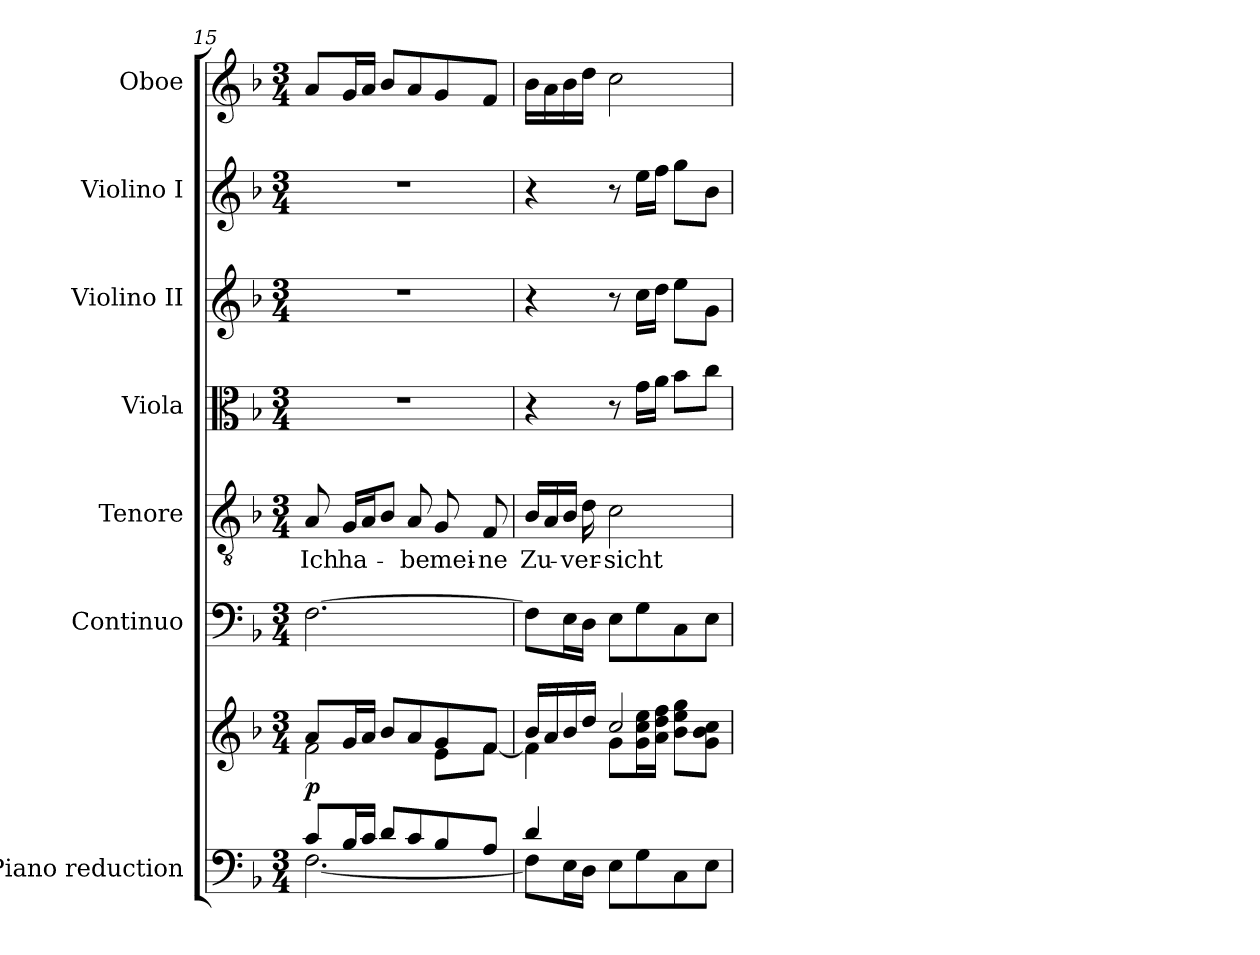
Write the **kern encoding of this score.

**kern	**kern	**dynam	**kern	**kern	**text	**kern	**kern	**kern	**kern
*part7	*part7	*part7	*part6	*part5	*part5	*part4	*part3	*part2	*part1
*staff8	*staff7	*staff7/8	*staff6	*staff5	*staff5	*staff4	*staff3	*staff2	*staff1
*I"Piano reduction	*	*	*I"Continuo	*I"Tenore	*	*I"Viola	*I"Violino II	*I"Violino I	*I"Oboe
*I'Pno	*	*	*	*	*	*I'Vla	*I'Vln	*I'Vln	*I'Ob
*clefF4	*clefG2	*	*clefF4	*clefGv2	*	*clefC3	*clefG2	*clefG2	*clefG2
*k[b-]	*k[b-]	*	*k[b-]	*k[b-]	*	*k[b-]	*k[b-]	*k[b-]	*k[b-]
*M3/4	*M3/4	*	*M3/4	*M3/4	*	*M3/4	*M3/4	*M3/4	*M3/4
=15	=15	=15	=15	=15	=15	=15	=15	=15	=15
*^	*^	*	*	*	*	*	*	*	*
!	!	!	!	!LO:DY:b	!	!	!LO:LY:b	!	!	!	!
8c/L	[2.F\	8a/L	2f\	p	[2.F\	8A/	Ich	2.r	2.r	2.r	8a/L
!	!	!	!	!	!	!	!LO:LY:b	!	!	!	!
16B-/L	.	16g/L	.	.	.	16G/LL	ha-	.	.	.	16g/L
16c/JJ	.	16a/JJ	.	.	.	16A/J	.	.	.	.	16a/JJ
8d/L	.	8b-/L	.	.	.	8B-/J	.	.	.	.	8b-/L
!	!	!	!	!	!	!	!LO:LY:b	!	!	!	!
8c/	.	8a/	.	.	.	8A/	-be	.	.	.	8a/
!	!	!	!	!	!	!	!LO:LY:b	!	!	!	!
8B-/	.	8g/	8e\L	.	.	8G/	mei-	.	.	.	8g/
!	!	!	!	!	!	!	!LO:LY:b	!	!	!	!
8A/J	.	8f/J	[8f\J	.	.	8F/	-ne	.	.	.	8f/J
=16	=16	=16	=16	=16	=16	=16	=16	=16	=16	=16	=16
!	!	!	!	!	!	!	!LO:LY:b	!	!	!	!
4d/	8F\L]	16b-/LL	4f\]	.	8F\L]	16B-/LL	Zu-	4r	4r	4r	16b-\LL
.	.	16a/	.	.	.	16A/	.	.	.	.	16a\
.	16E\L	16b-/	.	.	16E\L	16B-/JJ	.	.	.	.	16b-\
!	!	!	!	!	!	!	!LO:LY:b	!	!	!	!
.	16D\JJ	16dd/JJ	.	.	16D\JJ	16d\	-ver-	.	.	.	16dd\JJ
!	!	!	!	!	!	!	!LO:LY:b	!	!	!	!
2ryy	8E\L	2cc/	8g\L	.	8E\L	2c\	-sicht	8r	8r	8r	2cc\
.	8G\	.	16g\ 16cc\ 16ee\L	.	8G\	.	.	16g\LL	16cc\LL	16ee\LL	.
.	.	.	16a\ 16dd\ 16ff\JJ	.	.	.	.	16a\JJ	16dd\JJ	16ff\JJ	.
.	8C\	.	8b-\ 8ee\ 8gg\L	.	8C\	.	.	8b-\L	8ee\L	8gg\L	.
.	8E\J	.	8g\ 8b-\ 8cc\J	.	8E\J	.	.	8cc\J	8g\J	8b-\J	.
*v	*v	*	*	*	*	*	*	*	*	*	*
*	*v	*v	*	*	*	*	*	*	*	*
=	=	=	=	=	=	=	=	=	=
*-	*-	*-	*-	*-	*-	*-	*-	*-	*-
